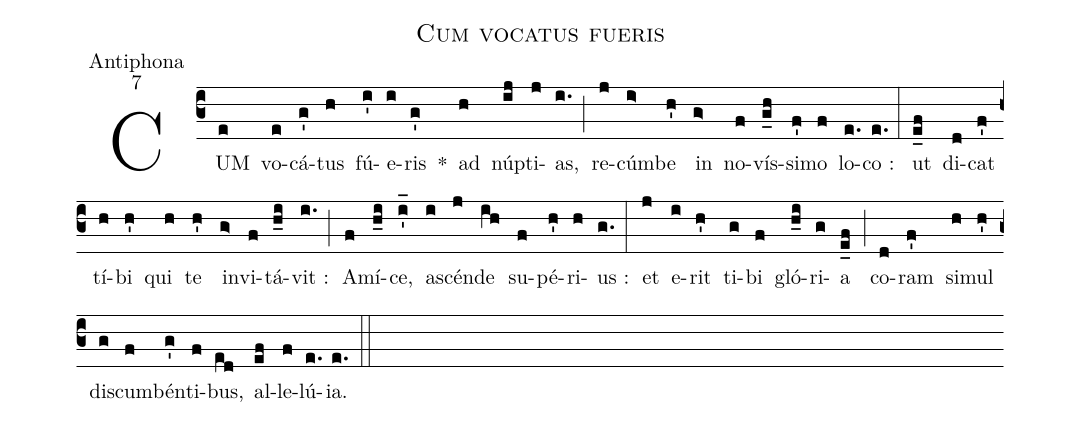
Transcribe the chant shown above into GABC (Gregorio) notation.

name:Cum vocatus fueris;
office-part:Antiphona;
mode:7;
%%
(c3) CUM(e) vo(e)cá(g')tus(h) fú(i')e(i)ris(g') *() ad(h) núp(ij)ti(j)as,(i.) (;) re(j)cúm(i>)be(h') in(g>) no(f)vís(g_h)si(f')mo(f) lo(e.)co :(e.) (:) ut(e_f) di(d)cat(f') tí(h)bi(h') qui(h) te(h') in(g>)vi(f)tá(h_i)vit :(i.) (;) A(f)mí(h_i)ce,(i_') a(i)scén(j)de(ih) su(f)pé(h')ri(h)us :(g.) (:) et(j) e(i)rit(h') ti(g)bi(f) gló(h_i)ri(g)a(e_f) (;) co(d)ram(f') si(h)mul(h') di(g)scum(f)bén(g')ti(f)bus,(ed) al(ef)le(f)lú(e.)ia.(e.) (::)
